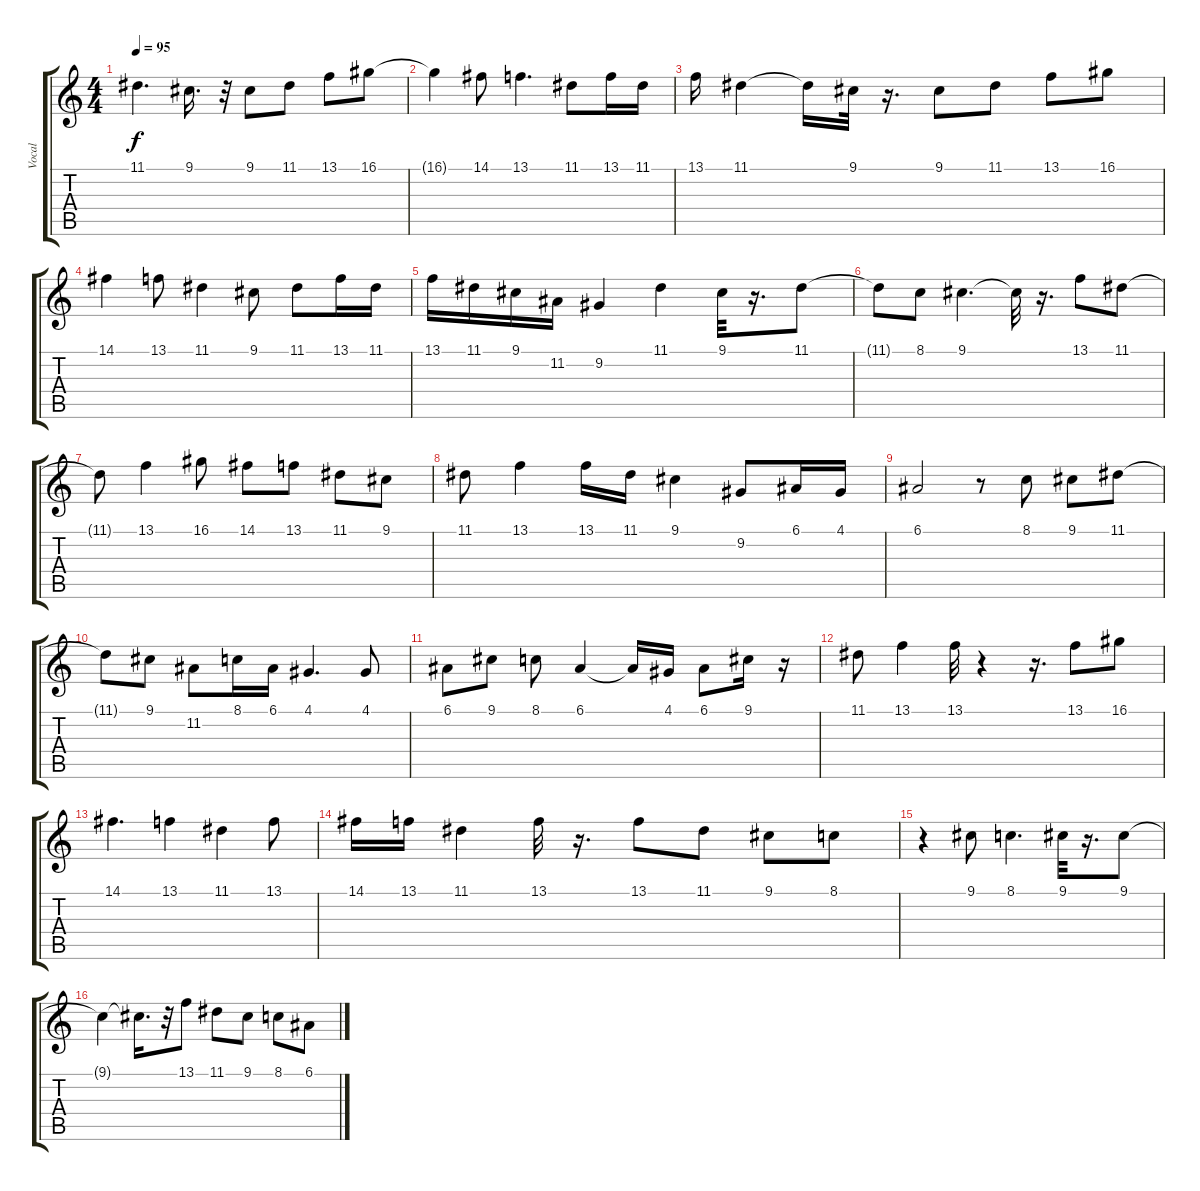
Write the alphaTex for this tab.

\track ("Vocal" "Vocal") {instrument lead2sawtooth}
\staff {score tabs}
\tuning (E4 B3 G3 D3 A2 E2) {hide}
\ts (4 4)
\tempo 95
\clef g2
\ks c
11.1.4{d dy f} 9.1.16{d} r.32 9.1.8 11.1.8 13.1.8 16.1.8 |
16.1{t}.4 14.1.8 13.1.4{d} 11.1.8 13.1.16 11.1.16 |
13.1.16 11.1.4 11.1{t}.16 9.1.32 r.16{d} 9.1.8 11.1.8 13.1.8 16.1.8 |
14.1.4 13.1.8 11.1.4 9.1.8 11.1.8 13.1.16 11.1.16 |
13.1.16 11.1.16 9.1.16 11.2.16 9.2.4 11.1.4 9.1.32 r.16{d} 11.1.8 |
11.1{t}.8 8.1.8 9.1.4{d} 9.1{t}.32 r.16{d} 13.1.8 11.1.8 |
11.1{t}.8 13.1.4 16.1.8 14.1.8 13.1.8 11.1.8 9.1.8 |
11.1.8 13.1.4 13.1.16 11.1.16 9.1.4 9.2.8 6.1.16 4.1.16 |
6.1.2 r.8 8.1.8 9.1.8 11.1.8 |
11.1{t}.8 9.1.8 11.2.8 8.1.16 6.1.16 4.1.4{d} 4.1.8 |
6.1.8 9.1.8 8.1.8 6.1.4 6.1{t}.16 4.1.16 6.1.8 9.1.16 r.16 |
11.1.8 13.1.4 13.1.32 r.4 r.16{d} 13.1.8 16.1.8 |
14.1.4{d} 13.1.4 11.1.4 13.1.8 |
14.1.16 13.1.16 11.1.4 13.1.32 r.16{d} 13.1.8 11.1.8 9.1.8 8.1.8 |
r.4 9.1.8 8.1.4{d} 9.1.32 r.16{d} 9.1.8 |
9.1{t}.4 9.1{t}.16{d} r.32 13.1.8 11.1.8 9.1.8 8.1.8 6.1.8
